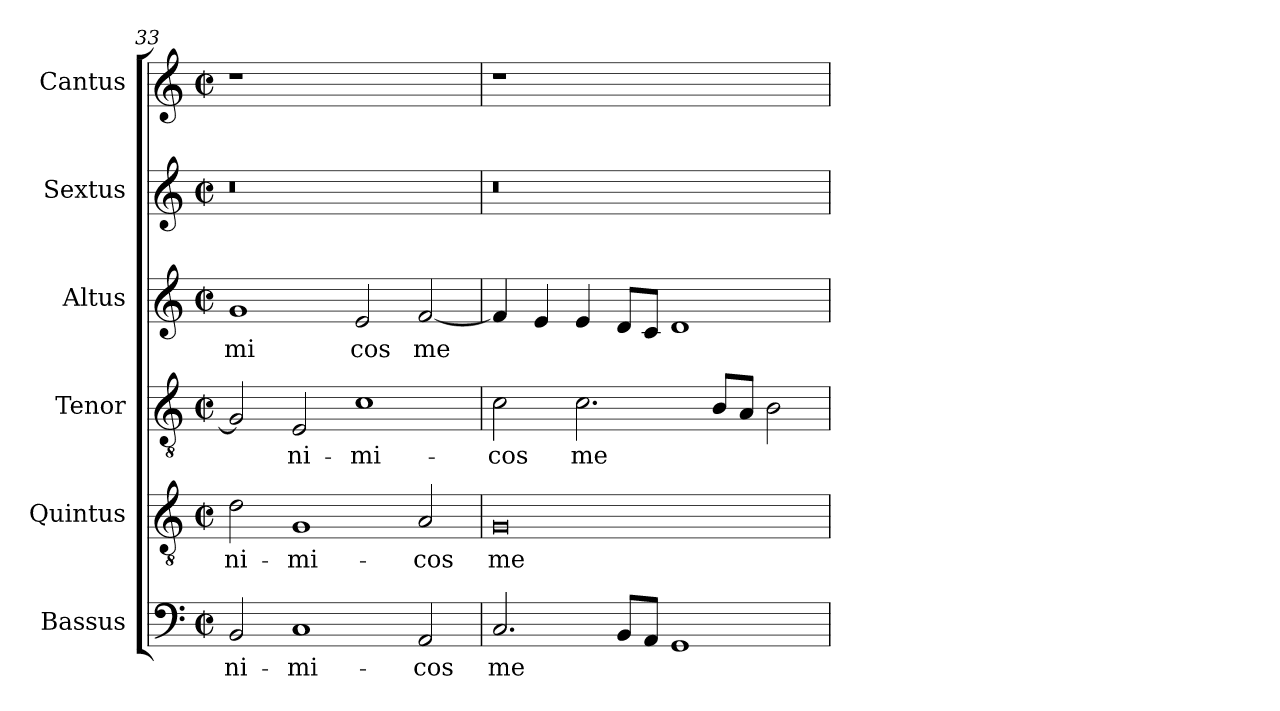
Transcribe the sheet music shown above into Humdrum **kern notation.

**kern	**text	**kern	**text	**kern	**text	**kern	**text	**kern	**kern
*part6	*part6	*part5	*part5	*part4	*part4	*part3	*part3	*part2	*part1
*staff6	*staff6	*staff5	*staff5	*staff4	*staff4	*staff3	*staff3	*staff2	*staff1
*I"Bassus	*	*I"Quintus	*	*I"Tenor	*	*I"Altus	*	*I"Sextus	*I"Cantus
*clefF4	*	*clefGv2	*	*clefGv2	*	*clefG2	*	*clefG2	*clefG2
*k[]	*	*k[]	*	*k[]	*	*k[]	*	*k[]	*k[]
*C:	*	*C:	*	*C:	*	*C:	*	*C:	*C:
*M2/2	*	*M2/2	*	*M2/2	*	*M2/2	*	*M2/2	*M2/2
*met(c|)	*	*met(c|)	*	*met(c|)	*	*met(c|)	*	*met(c|)	*met(c|)
=33	=33	=33	=33	=33	=33	=33	=33	=33	=33
!	!LO:LY:b:cj	!	!LO:LY:b:cj	!	!LO:LY:b:cj	!	!LO:LY:b:cj	!	!
2BB/	-ni-	2d\	-ni-	2G/]	--	1g	mi	0r	1r
!	!LO:LY:b:cj	!	!LO:LY:b:cj	!	!LO:LY:b:cj	!	!	!	!
1C	-mi-	1G	-mi-	2E/	-ni-	.	.	.	.
!	!	!	!	!	!LO:LY:b:cj	!	!LO:LY:b:cj	!	!
.	.	.	.	1c	-mi-	2e/	cos	.	1ryy
!	!LO:LY:b:cj	!	!LO:LY:b:cj	!	!	!	!LO:LY:b:cj	!	!
2AA/	-cos	2A/	-cos	.	.	[<2f/	me	.	.
=34	=34	=34	=34	=34	=34	=34	=34	=34	=34
!	!LO:LY:b:cj	!	!LO:LY:b:cj	!	!LO:LY:b:cj	!	!LO:LY:b:cj	!	!
2.C/	me-	0G	me-	2c\	-cos	4f/]	.	0r	1r
!	!	!	!	!	!	!	!LO:LY:b:cj	!	!
.	.	.	.	.	.	4e/	.	.	.
!	!	!	!	!	!LO:LY:b:cj	!	!LO:LY:b:cj	!	!
.	.	.	.	2.c\	me-	4e/	.	.	.
!	!LO:LY:b:cj	!	!	!	!	!	!LO:LY:b:cj	!	!
8BB/L	--	.	.	.	.	8d/L	.	.	.
!	!LO:LY:b:cj	!	!	!	!	!	!LO:LY:b:cj	!	!
8AA/J	--	.	.	.	.	8c/J	.	.	.
!	!LO:LY:b:cj	!	!	!	!	!	!LO:LY:b:cj	!	!
1GG	--	.	.	.	.	1d	.	.	1ryy
!	!	!	!	!	!LO:LY:b:cj	!	!	!	!
.	.	.	.	8B/L	--	.	.	.	.
!	!	!	!	!	!LO:LY:b:cj	!	!	!	!
.	.	.	.	8A/J	--	.	.	.	.
!	!	!	!	!	!LO:LY:b:cj	!	!	!	!
.	.	.	.	2B\	--	.	.	.	.
=	=	=	=	=	=	=	=	=	=
*-	*-	*-	*-	*-	*-	*-	*-	*-	*-
